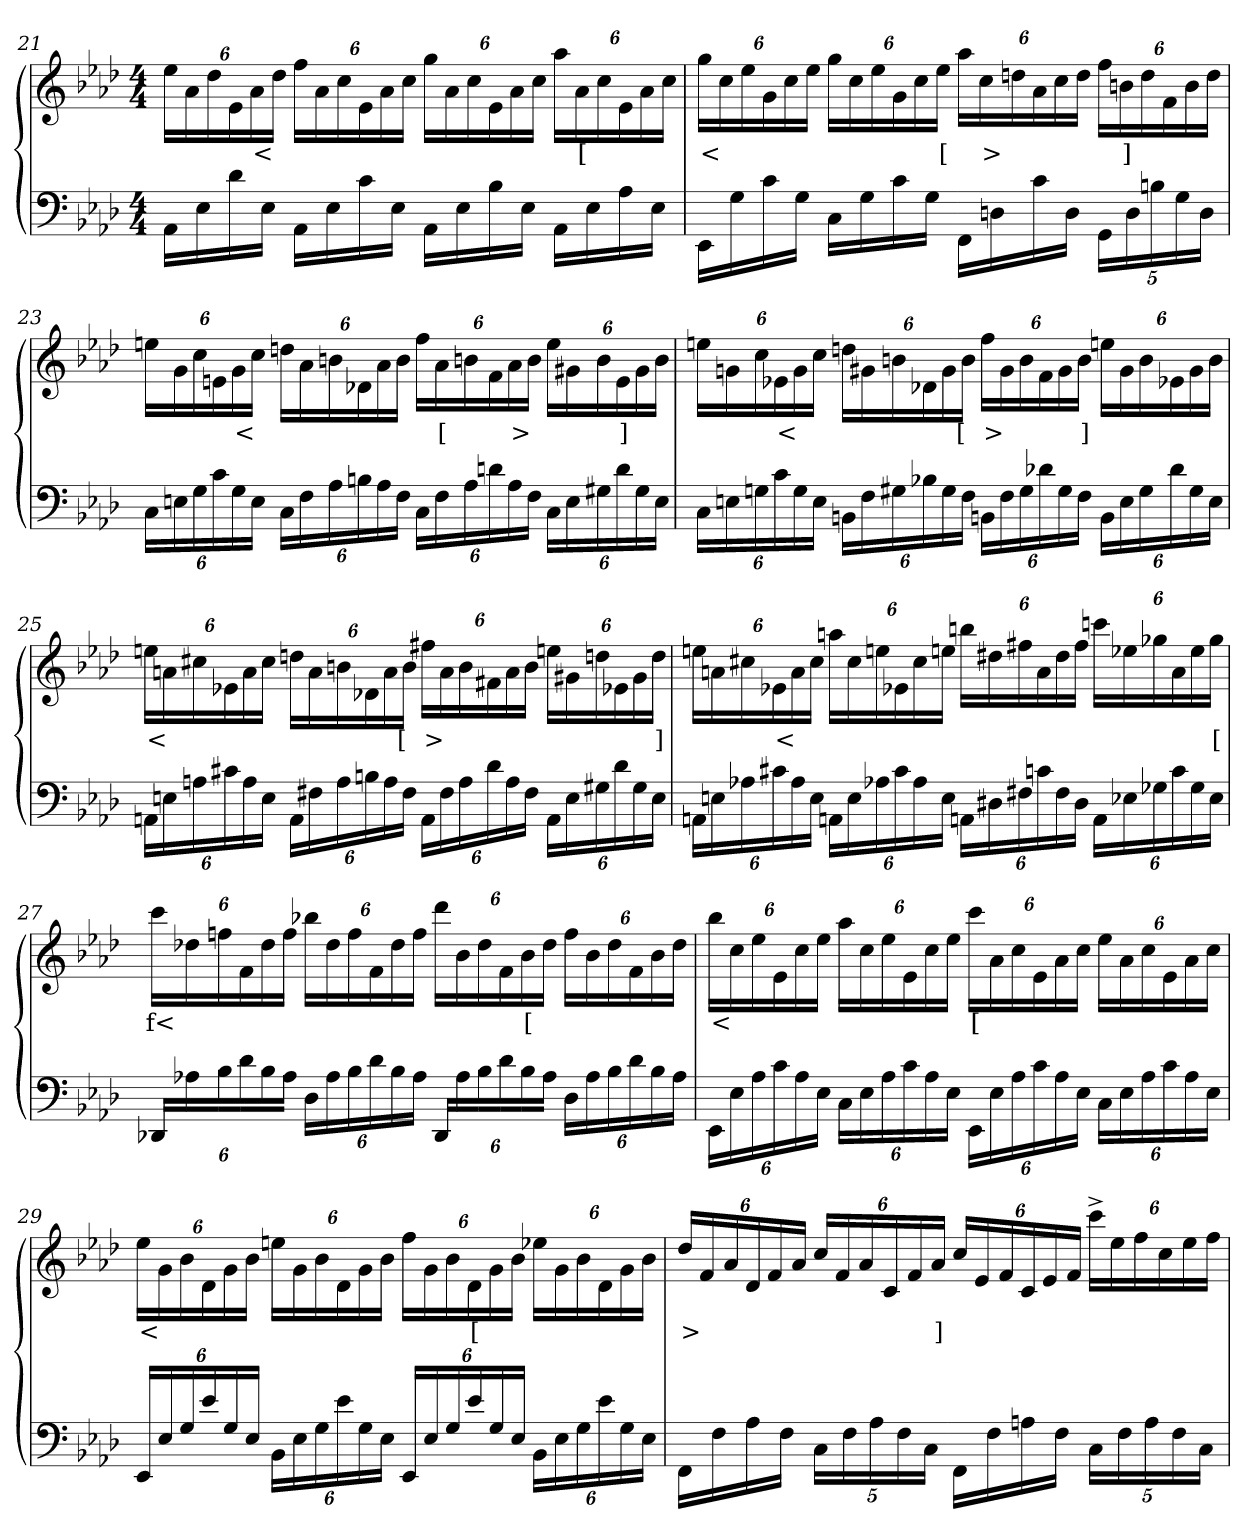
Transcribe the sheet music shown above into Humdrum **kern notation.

**kern	**kern	**text
*part2	*part1	*part1
*staff2	*staff1	*staff1
*clefF4	*clefG2	*
*k[b-e-a-d-]	*k[b-e-a-d-]	*
*M4/4	*M4/4	*
=21	=21	=21
16AA-\LL	24ee-\LL	.
.	24a-	.
16E-	.	.
.	24dd-	.
16d-	24e-	.
.	24a-	<
16E-JJ	.	.
.	24dd-JJ	.
16AA-\LL	24ff\LL	.
.	24a-	.
16E-	.	.
.	24cc	.
16c	24e-	.
.	24a-	.
16E-JJ	.	.
.	24ccJJ	.
16AA-\LL	24gg\LL	.
.	24a-	.
16E-	.	.
.	24cc	.
16B-	24e-	.
.	24a-	.
16E-JJ	.	.
.	24ccJJ	.
16AA-\LL	24aa-\LL	.
.	24a-	[
16E-	.	.
.	24cc	.
16A-	24e-	.
.	24a-	.
16E-JJ	.	.
.	24ccJJ	.
=22	=22	=22
16EE-\LL	24gg\LL	<
.	24cc	.
16G	.	.
.	24ee-	.
16c	24g	.
.	24cc	.
16GJJ	.	.
.	24ee-JJ	.
16C\LL	24gg\LL	.
.	24cc	.
16G	.	.
.	24ee-	.
16c	24g	.
.	24cc	.
16GJJ	.	.
.	24ee-JJ	[
16FF\LL	24aa-\LL	.
.	24cc	>
16Dn	.	.
.	24ddn	.
16c	24a-	.
.	24cc	.
16DJJ	.	.
.	24ddJJ	.
20GG\LL	24ff\LL	.
.	24bn	]
20D	.	.
.	24dd	.
20Bn	.	.
.	24f	.
20G	.	.
.	24b	.
20DJJ	.	.
.	24ddJJ	.
=23	=23	=23
24C\LL	24een\LL	.
24En	24g	.
24G	24cc	.
24c	24en	.
24G	24g	<
24EJJ	24ccJJ	.
24C\LL	24ddn\LL	.
24F	24a-	.
24A-	24bn	.
24Bn	24d-X	.
24A-	24a-	.
24FJJ	24bJJ	.
24C\LL	24ff\LL	.
24F	24a-	[
24A-	24bn	.
24dn	24f	.
24A-	24a-	>
24FJJ	24bJJ	.
24C\LL	24ee\LL	.
24E	24g#X	.
24G#X	24b	.
24d	24e	]
24G#	24g#	.
24EJJ	24bJJ	.
=24	=24	=24
24C\LL	24een\LL	.
24En	24gn	.
24Gn	24cc	.
24c	24e-X	<
24G	24g	.
24EJJ	24ccJJ	.
24BBn\LL	24ddn\LL	.
24F	24g#X	.
24G#X	24bn	.
24B-X	24d-X	.
24G#	24g#	.
24FJJ	24bJJ	[
24BBn\LL	24ff\LL	>
24F	24g#	.
24G#	24b	.
24d-X	24f	.
24G#	24g#	.
24FJJ	24bJJ	]
24BB\LL	24een\LL	.
24E	24g#	.
24G#	24b	.
24d-	24e-X	.
24G#	24g#	.
24EJJ	24bJJ	.
=25	=25	=25
24AAn\LL	24een\LL	<
24En	24an	.
24An	24cc#X	.
24c#X	24e-X	.
24A	24a	.
24EJJ	24cc#JJ	.
24AA\LL	24ddn\LL	.
24F#X	24a	.
24A	24bn	.
24Bn	24d-X	.
24A	24a	.
24F#JJ	24bJJ	[
24AA\LL	24ff#X\LL	>
24F#	24a	.
24A	24b	.
24d-	24f#	.
24A	24a	.
24F#JJ	24bJJ	.
24AA\LL	24een\LL	.
24E	24g#X	.
24G#X	24ddn	.
24d-	24e-X	.
24G#	24g#	.
24EJJ	24ddJJ	]
=26	=26	=26
24AAn\LL	24een\LL	.
24En	24an	.
24A-X	24cc#X	.
24c#X	24e-X	<
24A-	24a	.
24EJJ	24cc#JJ	.
24AAn\LL	24aan\LL	.
24E	24cc#	.
24A-X	24een	.
24c#	24e-X	.
24A-	24cc#	.
24EJJ	24eenJJ	.
24AAn\LL	24bbn\LL	.
24D#X	24dd#X	.
24F#X	24ff#X	.
24cn	24a	.
24F#	24dd#	.
24D#JJ	24ff#JJ	.
24AA\LL	24cccn\LL	.
24E-X	24ee-X	.
24G-X	24gg-X	.
24c	24a	.
24G-	24ee-	.
24E-JJ	24gg-JJ	[
=27	=27	=27
24DD-X/LL	24ccc\LL	f<
24A-X\	24dd-X	.
24B-	24ffn	.
24d-	24f	.
24B-	24dd-	.
24A-JJ	24ffJJ	.
24D-\LL	24bb-X\LL	.
24A-	24dd-	.
24B-	24ff	.
24d-	24f	.
24B-	24dd-	.
24A-JJ	24ffJJ	.
24DD-/LL	24ddd-\LL	.
24A-\	24b-	.
24B-	24dd-	.
24d-	24f	.
24B-	24b-	[
24A-JJ	24dd-JJ	.
24D-\LL	24ff\LL	.
24A-	24b-	.
24B-	24dd-	.
24d-	24f	.
24B-	24b-	.
24A-JJ	24dd-JJ	.
=28	=28	=28
24EE-\LL	24bb-\LL	<
24E-	24cc	.
24A-	24ee-	.
24c	24e-	.
24A-	24cc	.
24E-JJ	24ee-JJ	.
24C\LL	24aa-\LL	.
24E-	24cc	.
24A-	24ee-	.
24c	24e-	.
24A-	24cc	.
24E-JJ	24ee-JJ	.
24EE-\LL	24ccc\LL	[
24E-	24a-	.
24A-	24cc	.
24c	24e-	.
24A-	24a-	.
24E-JJ	24ccJJ	.
24C\LL	24ee-\LL	.
24E-	24a-	.
24A-	24cc	.
24c	24e-	.
24A-	24a-	.
24E-JJ	24ccJJ	.
=29	=29	=29
24EE-/LL	24ee-\LL	<
24E-\	24g	.
24G	24b-	.
24e-	24d-	.
24G	24g	.
24E-JJ	24b-JJ	.
24BB-\LL	24een\LL	.
24E-	24g	.
24G	24b-	.
24e-	24d-	.
24G	24g	.
24E-JJ	24b-JJ	.
24EE-/LL	24ff\LL	.
24E-\	24g	.
24G	24b-	.
24e-	24d-	[
24G	24g	.
24E-JJ	24b-JJ	.
24BB-\LL	24ee-X\LL	.
24E-	24g	.
24G	24b-	.
24e-	24d-	.
24G	24g	.
24E-JJ	24b-JJ	.
=30	=30	=30
16FF\LL	24dd-LL	>
.	24f	.
16F	.	.
.	24a-	.
16A-	24d-	.
.	24f	.
16FJJ	.	.
.	24a-JJ	.
20C\LL	24ccLL	.
.	24f	.
20F	.	.
.	24a-	.
20A-	.	.
.	24c	.
20F	.	.
.	24f	.
20CJJ	.	.
.	24a-JJ	]
16FF\LL	24ccLL	.
.	24e-	.
16F	.	.
.	24f	.
16An	24c	.
.	24e-	.
16FJJ	.	.
.	24fJJ	.
20C\LL	24ccc^>\LL	.
.	24ee-	.
20F	.	.
.	24ff	.
20A	.	.
.	24cc	.
20F	.	.
.	24ee-	.
20CJJ	.	.
.	24ffJJ	.
=	=	=
*-	*-	*-
